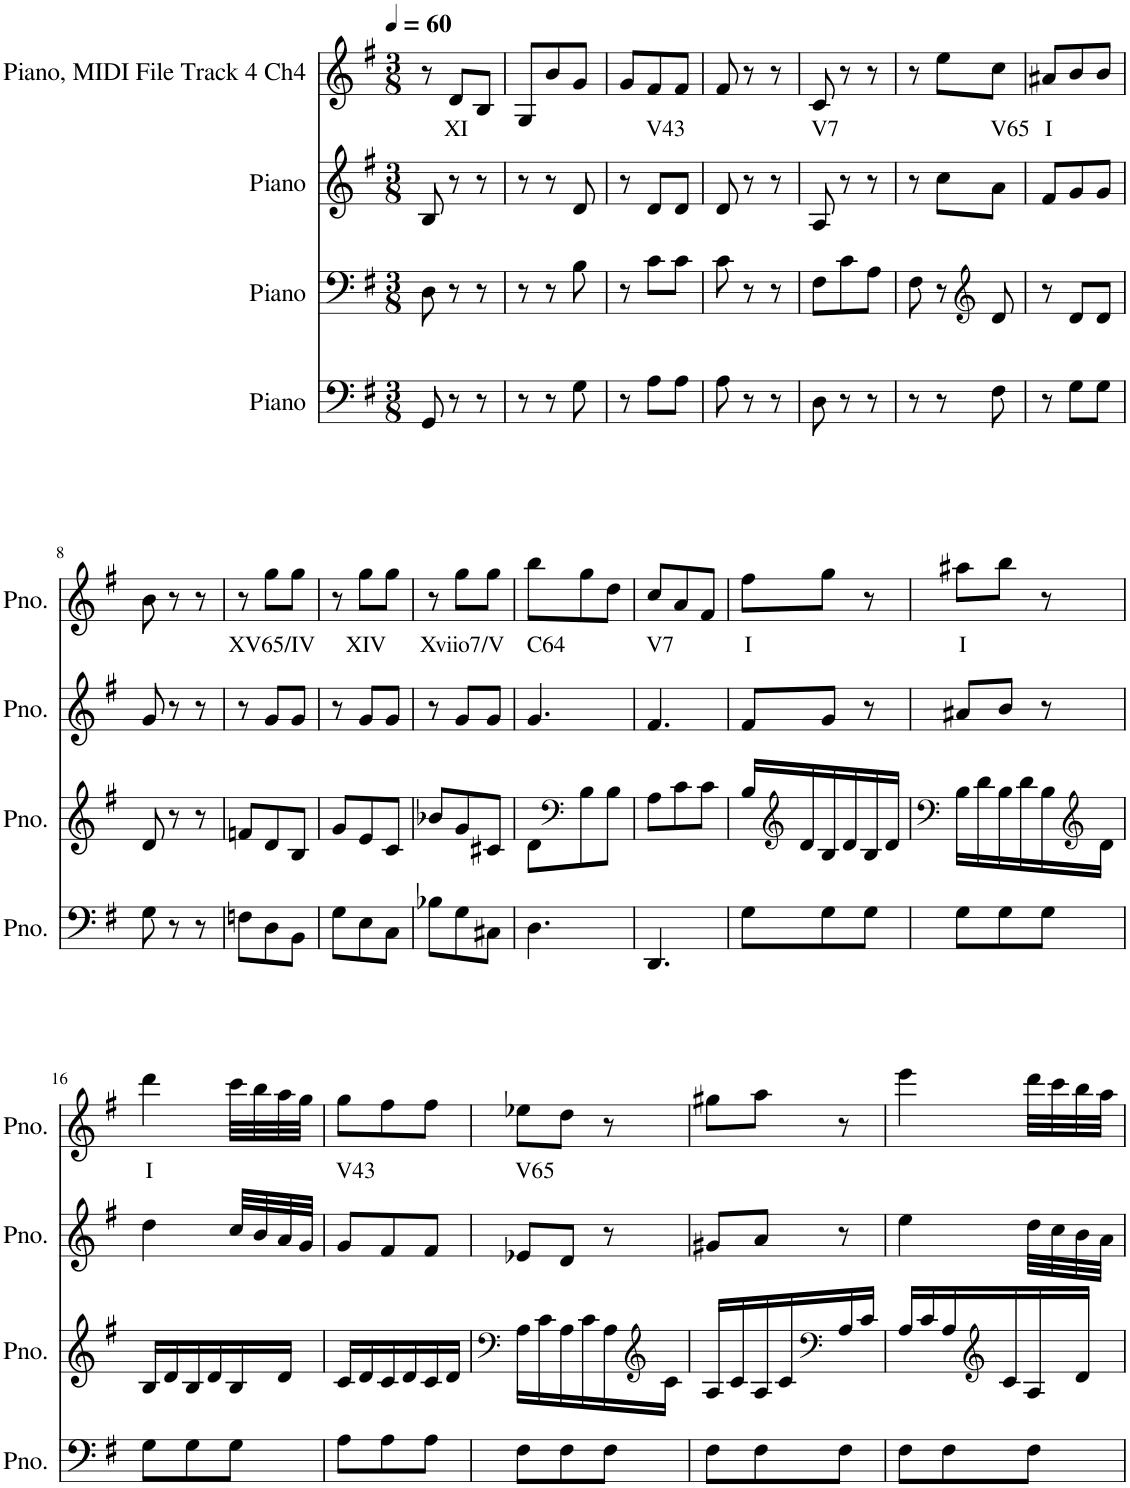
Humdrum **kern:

**kern	**kern	**kern	**kern	**text
*part4	*part3	*part2	*part1	*part1
*staff4	*staff3	*staff2	*staff1	*staff1
*I"Piano	*I"Piano	*I"Piano	*I"Piano, MIDI File Track 4 Ch4	*
*I'Pno.	*I'Pno.	*I'Pno.	*I'Pno.	*
*clefF4	*clefF4	*clefG2	*clefG2	*
*k[f#]	*k[f#]	*k[f#]	*k[f#]	*
*M3/8	*M3/8	*M3/8	*M3/8	*
*MM60	*MM60	*MM60	*MM60	*
=1	=1	=1	=1	=1
8GG/	8D\	8B/	8r	.
!	!	!	!	!LO:LY:b
8r	8r	8r	8d/L	XI
8r	8r	8r	8B/J	.
=2	=2	=2	=2	=2
8r	8r	8r	8G/L	.
8r	8r	8r	8b/	.
8G\	8B\	8d/	8g/J	.
=3	=3	=3	=3	=3
8r	8r	8r	8g/L	.
!	!	!	!	!LO:LY:b
8A\L	8c\L	8d/L	8f#/	V43
8A\J	8c\J	8d/J	8f#/J	.
=4	=4	=4	=4	=4
8A\	8c\	8d/	8f#/	.
8r	8r	8r	8r	.
8r	8r	8r	8r	.
=5	=5	=5	=5	=5
!	!	!	!	!LO:LY:b
8D\	8F#\L	8A/	8c/	V7
8r	8c\	8r	8r	.
8r	8A\J	8r	8r	.
=6	=6	=6	=6	=6
8r	8F#\	8r	8r	.
8r	8r	8cc\L	8ee\L	.
*	*clefG2	*	*	*
!	!	!	!	!LO:LY:b
8F#\	8d/	8a\J	8cc\J	V65
=7	=7	=7	=7	=7
!	!	!	!	!LO:LY:b
8r	8r	8f#/L	8a#X/L	I
8G\L	8d/L	8g/	8b/	.
8G\J	8d/J	8g/J	8b/J	.
!!LO:LB:g=z
=8	=8	=8	=8	=8
8G\	8d/	8g/	8b\	.
8r	8r	8r	8r	.
8r	8r	8r	8r	.
=9	=9	=9	=9	=9
8Fn\L	8fn/L	8r	8r	.
!	!	!	!	!LO:LY:b
8D\	8d/	8g/L	8gg\L	XV65/IV
8BB\J	8B/J	8g/J	8gg\J	.
=10	=10	=10	=10	=10
8G\L	8g/L	8r	8r	.
!	!	!	!	!LO:LY:b
8E\	8e/	8g/L	8gg\L	XIV
8C\J	8c/J	8g/J	8gg\J	.
=11	=11	=11	=11	=11
8B-X\L	8b-X/L	8r	8r	.
!	!	!	!	!LO:LY:b
8G\	8g/	8g/L	8gg\L	Xviio7/V
8C#X\J	8c#X/J	8g/J	8gg\J	.
=12	=12	=12	=12	=12
!	!	!	!	!LO:LY:b
4.D\	8d\L	4.g/	8bb\L	C64
*	*clefF4	*	*	*
.	8B\	.	8gg\	.
.	8B\J	.	8dd\J	.
=13	=13	=13	=13	=13
!	!	!	!	!LO:LY:b
4.DD/	8A\L	4.f#/	8cc/L	V7
.	8c\	.	8a/	.
.	8c\J	.	8f#/J	.
=14	=14	=14	=14	=14
!	!	!	!	!LO:LY:b
8G\L	16B/LL	8f#/L	8ff#\L	I
*	*clefG2	*	*	*
.	16d/	.	.	.
8G\	16B/	8g/J	8gg\J	.
.	16d/	.	.	.
8G\J	16B/	8r	8r	.
.	16d/JJ	.	.	.
=15	=15	=15	=15	=15
*	*clefF4	*	*	*
!	!	!	!	!LO:LY:b
8G\L	16B\LL	8a#X/L	8aa#X\L	I
.	16d\	.	.	.
8G\	16B\	8b/J	8bb\J	.
.	16d\	.	.	.
8G\J	16B\	8r	8r	.
*	*clefG2	*	*	*
.	16d\JJ	.	.	.
!!LO:LB:g=z
=16	=16	=16	=16	=16
!	!	!	!	!LO:LY:b
8G\L	16B/LL	4dd\	4ddd\	I
.	16d/	.	.	.
8G\	16B/	.	.	.
.	16d/	.	.	.
8G\J	16B/	32cc/LLL	32ccc\LLL	.
.	.	32b/	32bb\	.
.	16d/JJ	32a/	32aa\	.
.	.	32g/JJJ	32gg\JJJ	.
=17	=17	=17	=17	=17
!	!	!	!	!LO:LY:b
8A\L	16c/LL	8g/L	8gg\L	V43
.	16d/	.	.	.
8A\	16c/	8f#/	8ff#\	.
.	16d/	.	.	.
8A\J	16c/	8f#/J	8ff#\J	.
.	16d/JJ	.	.	.
=18	=18	=18	=18	=18
*	*clefF4	*	*	*
!	!	!	!	!LO:LY:b
8F#\L	16A\LL	8e-X/L	8ee-X\L	V65
.	16c\	.	.	.
8F#\	16A\	8d/J	8dd\J	.
.	16c\	.	.	.
8F#\J	16A\	8r	8r	.
*	*clefG2	*	*	*
.	16c\JJ	.	.	.
=19	=19	=19	=19	=19
8F#\L	16A/LL	8g#X/L	8gg#X\L	.
.	16c/	.	.	.
8F#\	16A/	8a/J	8aa\J	.
.	16c/	.	.	.
*	*clefF4	*	*	*
8F#\J	16A/	8r	8r	.
.	16c/JJ	.	.	.
=20	=20	=20	=20	=20
8F#\L	16A/LL	4ee\	4eee\	.
.	16c/	.	.	.
8F#\	16A/	.	.	.
*	*clefG2	*	*	*
.	16c/	.	.	.
8F#\J	16A/	32dd\LLL	32ddd\LLL	.
.	.	32cc\	32ccc\	.
.	16d/JJ	32b\	32bb\	.
.	.	32a\JJJ	32aa\JJJ	.
=	=	=	=	=
*-	*-	*-	*-	*-
